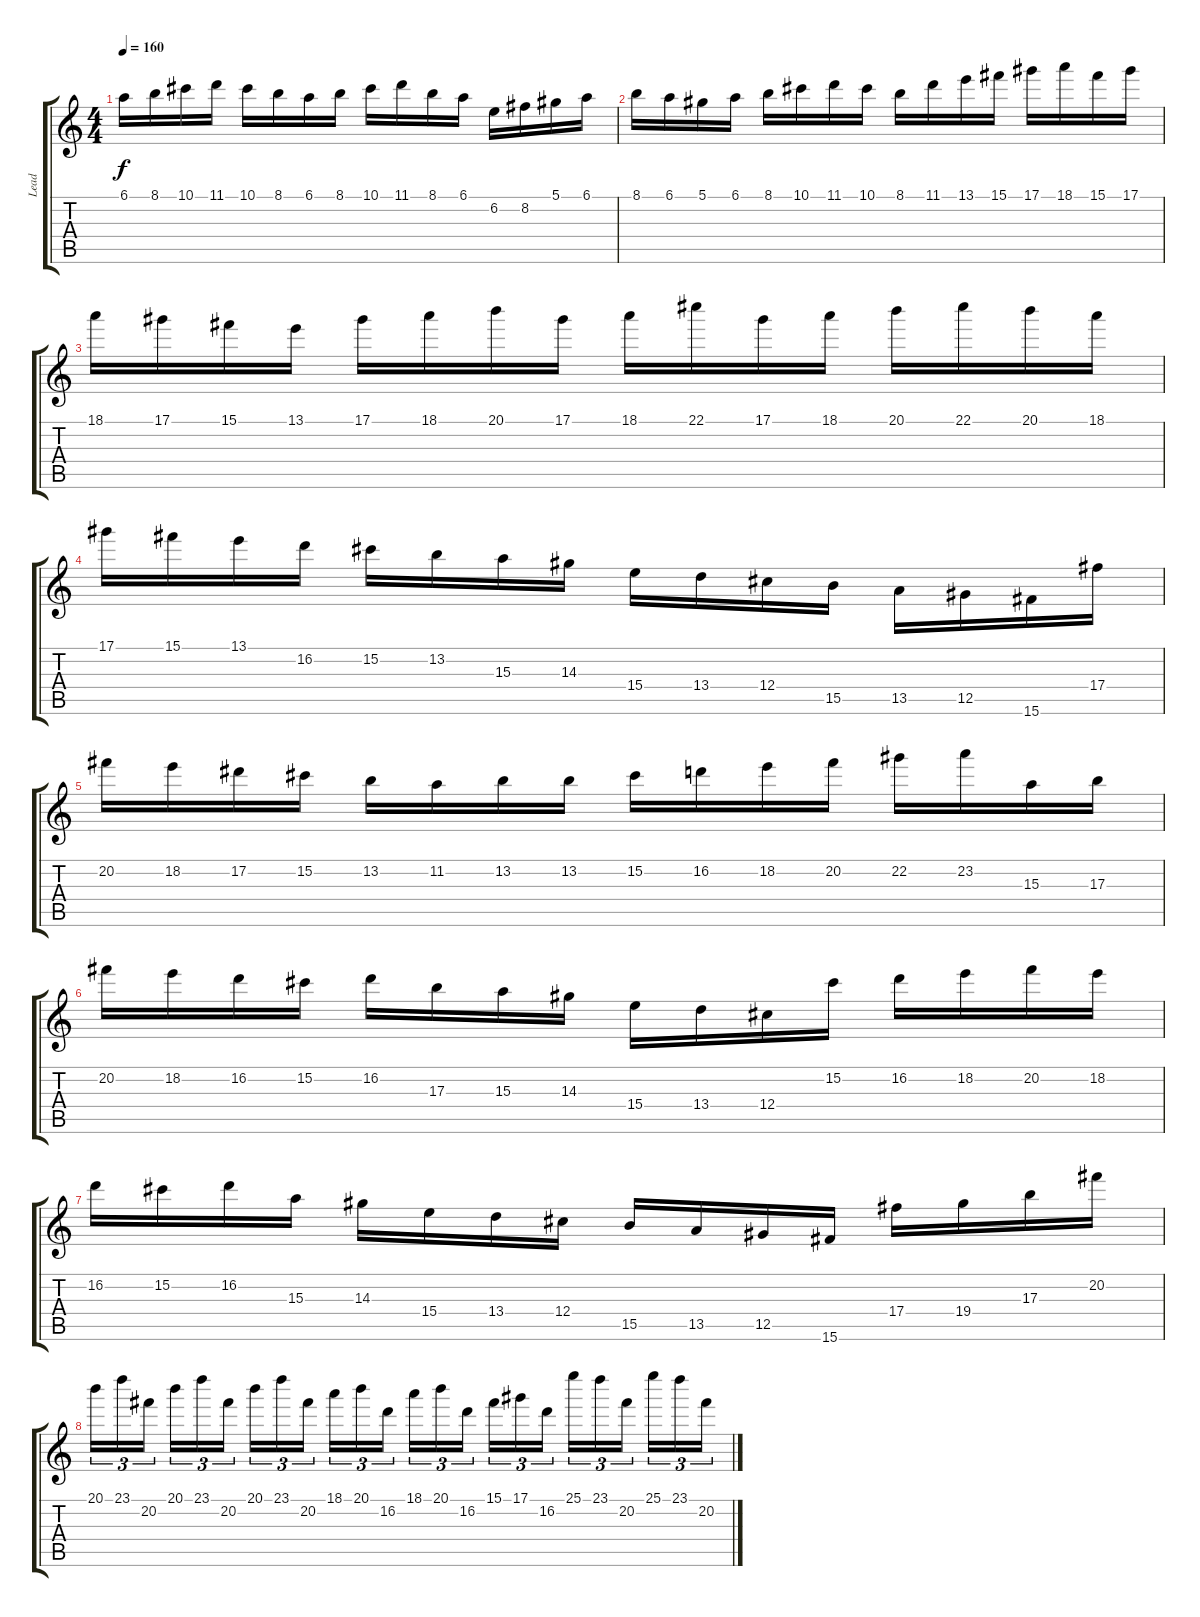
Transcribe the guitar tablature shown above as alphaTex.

\track ("Lead" "Lead") {instrument distortionguitar}
\staff {score tabs}
\tuning (Eb4 Bb3 Gb3 Db3 Ab2 Eb2) {hide}
\ts (4 4)
\tempo 160
\clef g2
\ks c
6.1.16{dy f} 8.1.16 10.1.16 11.1.16 10.1.16 8.1.16 6.1.16 8.1.16 10.1.16 11.1.16 8.1.16 6.1.16 6.2.16 8.2.16 5.1.16 6.1.16 |
8.1.16 6.1.16 5.1.16 6.1.16 8.1.16 10.1.16 11.1.16 10.1.16 8.1.16 11.1.16 13.1.16 15.1.16 17.1.16 18.1.16 15.1.16 17.1.16 |
18.1.16 17.1.16 15.1.16 13.1.16 17.1.16 18.1.16 20.1.16 17.1.16 18.1.16 22.1.16 17.1.16 18.1.16 20.1.16 22.1.16 20.1.16 18.1.16 |
17.1.16 15.1.16 13.1.16 16.2.16 15.2.16 13.2.16 15.3.16 14.3.16 15.4.16 13.4.16 12.4.16 15.5.16 13.5.16 12.5.16 15.6.16 17.4.16 |
20.2.16 18.2.16 17.2.16 15.2.16 13.2.16 11.2.16 13.2.16 13.2.16 15.2.16 16.2.16 18.2.16 20.2.16 22.2.16 23.2.16 15.3.16 17.3.16 |
20.2.16 18.2.16 16.2.16 15.2.16 16.2.16 17.3.16 15.3.16 14.3.16 15.4.16 13.4.16 12.4.16 15.2.16 16.2.16 18.2.16 20.2.16 18.2.16 |
16.2.16 15.2.16 16.2.16 15.3.16 14.3.16 15.4.16 13.4.16 12.4.16 15.5.16 13.5.16 12.5.16 15.6.16 17.4.16 19.4.16 17.3.16 20.2.16 |
20.1.16{tu (3 2)} 23.1.16{tu (3 2)} 20.2.16{tu (3 2)} 20.1.16{tu (3 2)} 23.1.16{tu (3 2)} 20.2.16{tu (3 2)} 20.1.16{tu (3 2)} 23.1.16{tu (3 2)} 20.2.16{tu (3 2)} 18.1.16{tu (3 2)} 20.1.16{tu (3 2)} 16.2.16{tu (3 2)} 18.1.16{tu (3 2)} 20.1.16{tu (3 2)} 16.2.16{tu (3 2)} 15.1.16{tu (3 2)} 17.1.16{tu (3 2)} 16.2.16{tu (3 2)} 25.1.16{tu (3 2)} 23.1.16{tu (3 2)} 20.2.16{tu (3 2)} 25.1.16{tu (3 2)} 23.1.16{tu (3 2)} 20.2.16{tu (3 2)}
